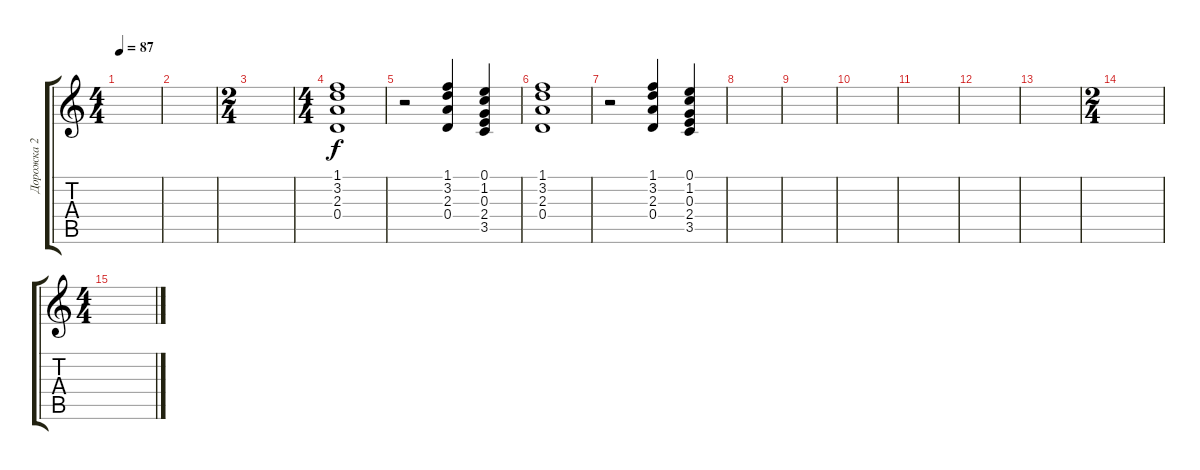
\track ("Дорожка 2" "Дорожка 2") {instrument acousticguitarsteel}
\staff {score tabs}
\tuning (E4 B3 G3 D3 A2 D2) {hide}
\ts (4 4)
\tempo 87
\clef g2
\ks c
|
|
\ts (2 4)
|
\ts (4 4)
(1.1 3.2 2.3 0.4).1 |
r.2 (1.1 3.2 2.3 0.4).4 (0.1 1.2 0.3 2.4 3.5).4 |
(1.1 3.2 2.3 0.4).1 |
r.2 (1.1 3.2 2.3 0.4).4 (0.1 1.2 0.3 2.4 3.5).4 |
|
|
|
|
|
|
\ts (2 4)
|
\ts (4 4)
